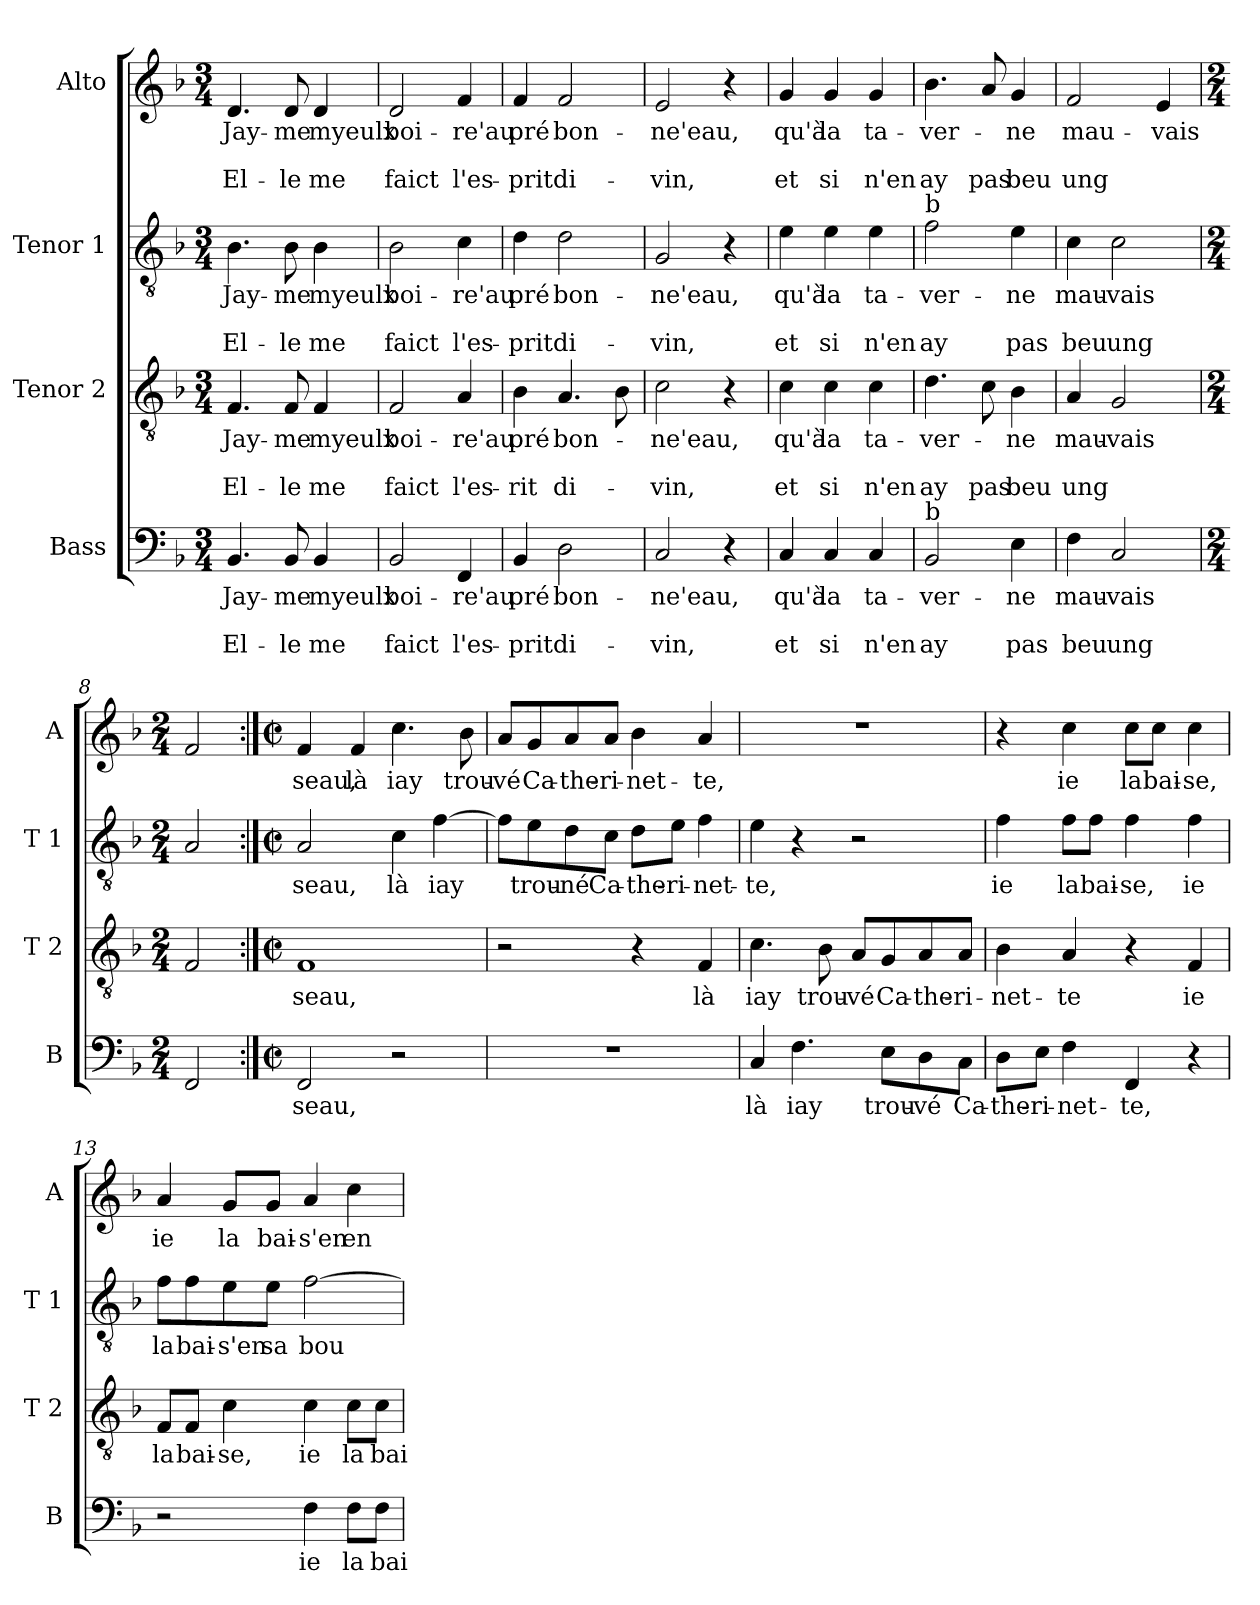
**kern	**text	**text	**text	**kern	**text	**text	**text	**kern	**text	**text	**text	**kern	**text	**text	**text
*part4	*part4	*part4	*part4	*part3	*part3	*part3	*part3	*part2	*part2	*part2	*part2	*part1	*part1	*part1	*part1
*staff4	*staff4	*staff4	*staff4	*staff3	*staff3	*staff3	*staff3	*staff2	*staff2	*staff2	*staff2	*staff1	*staff1	*staff1	*staff1
*I"Bass	*	*	*	*I"Tenor 2	*	*	*	*I"Tenor 1	*	*	*	*I"Alto	*	*	*
*I'B	*	*	*	*I'T 2	*	*	*	*I'T 1	*	*	*	*I'A	*	*	*
*clefF4	*	*	*	*clefGv2	*	*	*	*clefGv2	*	*	*	*clefG2	*	*	*
*k[b-]	*	*	*	*k[b-]	*	*	*	*k[b-]	*	*	*	*k[b-]	*	*	*
*F:	*	*	*	*F:	*	*	*	*F:	*	*	*	*F:	*	*	*
*M3/4	*	*	*	*M3/4	*	*	*	*M3/4	*	*	*	*M3/4	*	*	*
=1	=1	=1	=1	=1	=1	=1	=1	=1	=1	=1	=1	=1	=1	=1	=1
!	!LO:LY:b	!	!LO:LY:b	!	!LO:LY:b	!	!LO:LY:b	!	!LO:LY:b	!	!LO:LY:b	!	!LO:LY:b	!	!LO:LY:b
4.BB-/	Jay-	.	El-	4.F/	Jay-	.	El-	4.B-\	Jay-	.	El-	4.d/	Jay-	.	El-
!	!LO:LY:b	!	!LO:LY:b	!	!LO:LY:b	!	!LO:LY:b	!	!LO:LY:b	!	!LO:LY:b	!	!LO:LY:b	!	!LO:LY:b
8BB-/	-me	.	-le	8F/	-me	.	-le	8B-\	-me	.	-le	8d/	-me	.	-le
!	!LO:LY:b	!	!LO:LY:b	!	!LO:LY:b	!	!LO:LY:b	!	!LO:LY:b	!	!LO:LY:b	!	!LO:LY:b	!	!LO:LY:b
4BB-/	myeulx	.	me	4F/	myeulx	.	me	4B-\	myeulx	.	me	4d/	myeulx	.	me
=2	=2	=2	=2	=2	=2	=2	=2	=2	=2	=2	=2	=2	=2	=2	=2
!	!LO:LY:b	!	!LO:LY:b	!	!LO:LY:b	!	!LO:LY:b	!	!LO:LY:b	!	!LO:LY:b	!	!LO:LY:b	!	!LO:LY:b
2BB-/	boi-	.	faict	2F/	boi-	.	faict	2B-\	boi-	.	faict	2d/	boi-	.	faict
!	!LO:LY:b	!	!LO:LY:b	!	!LO:LY:b	!	!LO:LY:b	!	!LO:LY:b	!	!LO:LY:b	!	!LO:LY:b	!	!LO:LY:b
4FF/	-re'au	.	l'es-	4A/	-re'au	.	l'es-	4c\	-re'au	.	l'es-	4f/	-re'au	.	l'es-
=3	=3	=3	=3	=3	=3	=3	=3	=3	=3	=3	=3	=3	=3	=3	=3
!	!LO:LY:b	!	!LO:LY:b	!	!LO:LY:b	!	!LO:LY:b	!	!LO:LY:b	!	!LO:LY:b	!	!LO:LY:b	!	!LO:LY:b
4BB-/	pré	.	-prit	4B-\	pré	.	-rit	4d\	pré	.	-prit	4f/	pré	.	-prit
!	!LO:LY:b	!	!LO:LY:b	!	!LO:LY:b	!	!LO:LY:b	!	!LO:LY:b	!	!LO:LY:b	!	!LO:LY:b	!	!LO:LY:b
2D\	bon-	.	di-	4.A/	bon-	.	di-	2d\	bon-	.	di-	2f/	bon-	.	di-
.	.	.	.	8B-\	.	.	.	.	.	.	.	.	.	.	.
=4	=4	=4	=4	=4	=4	=4	=4	=4	=4	=4	=4	=4	=4	=4	=4
!	!LO:LY:b	!	!LO:LY:b	!	!LO:LY:b	!	!LO:LY:b	!	!LO:LY:b	!	!LO:LY:b	!	!LO:LY:b	!	!LO:LY:b
2C/	-ne'eau,	.	-vin,	2c\	-ne'eau,	.	-vin,	2G/	-ne'eau,	.	-vin,	2e/	-ne'eau,	.	-vin,
4r	.	.	.	4r	.	.	.	4r	.	.	.	4r	.	.	.
=5	=5	=5	=5	=5	=5	=5	=5	=5	=5	=5	=5	=5	=5	=5	=5
!	!LO:LY:b	!	!LO:LY:b	!	!LO:LY:b	!	!LO:LY:b	!	!LO:LY:b	!	!LO:LY:b	!	!LO:LY:b	!	!LO:LY:b
4C/	qu'à	.	et	4c\	qu'à	.	et	4e\	qu'à	.	et	4g/	qu'à	.	et
!	!LO:LY:b	!	!LO:LY:b	!	!LO:LY:b	!	!LO:LY:b	!	!LO:LY:b	!	!LO:LY:b	!	!LO:LY:b	!	!LO:LY:b
4C/	la	.	si	4c\	la	.	si	4e\	la	.	si	4g/	la	.	si
!	!LO:LY:b	!	!LO:LY:b	!	!LO:LY:b	!	!LO:LY:b	!	!LO:LY:b	!	!LO:LY:b	!	!LO:LY:b	!	!LO:LY:b
4C/	ta-	.	n'en	4c\	ta-	.	n'en	4e\	ta-	.	n'en	4g/	ta-	.	n'en
!!LO:LB:g=z
=6	=6	=6	=6	=6	=6	=6	=6	=6	=6	=6	=6	=6	=6	=6	=6
!	!	!	!	!	!	!	!	!LO:TX:a:t=b	!	!	!	!	!	!	!
!LO:TX:a:t=b	!	!	!	!	!	!	!	!	!	!	!	!	!	!	!
!	!LO:LY:b	!	!LO:LY:b	!	!LO:LY:b	!	!LO:LY:b	!	!LO:LY:b	!	!LO:LY:b	!	!LO:LY:b	!	!LO:LY:b
2BB-/	-ver-	.	ay	4.d\	-ver-	.	ay	2f\	-ver-	.	ay	4.b-\	-ver-	.	ay
!	!	!	!	!	!	!	!LO:LY:b	!	!	!	!	!	!	!	!LO:LY:b
.	.	.	.	8c\	.	.	pas	.	.	.	.	8a/	.	.	pas
!	!LO:LY:b	!	!LO:LY:b	!	!LO:LY:b	!	!LO:LY:b	!	!LO:LY:b	!	!LO:LY:b	!	!LO:LY:b	!	!LO:LY:b
4E\	-ne	.	pas	4B-\	-ne	.	beu	4e\	-ne	.	pas	4g/	-ne	.	beu
=7	=7	=7	=7	=7	=7	=7	=7	=7	=7	=7	=7	=7	=7	=7	=7
!	!LO:LY:b	!	!LO:LY:b	!	!LO:LY:b	!	!LO:LY:b	!	!LO:LY:b	!	!LO:LY:b	!	!LO:LY:b	!	!LO:LY:b
4F\	mau-	.	beu	4A/	mau-	.	ung	4c\	mau-	.	beu	2f/	mau-	.	ung
!	!LO:LY:b	!	!LO:LY:b	!	!LO:LY:b	!	!	!	!LO:LY:b	!	!LO:LY:b	!	!	!	!
2C/	-vais	.	ung	2G/	-vais	.	.	2c\	-vais	.	ung	.	.	.	.
!	!	!	!	!	!	!	!	!	!	!	!	!	!LO:LY:b	!	!
.	.	.	.	.	.	.	.	.	.	.	.	4e/	-vais	.	.
=8	=8	=8	=8	=8	=8	=8	=8	=8	=8	=8	=8	=8	=8	=8	=8
*M2/4	*	*	*	*M2/4	*	*	*	*M2/4	*	*	*	*M2/4	*	*	*
2FF/	.	.	.	2F/	.	.	.	2A/	.	.	.	2f/	.	.	.
=9:|!	=9:|!	=9:|!	=9:|!	=9:|!	=9:|!	=9:|!	=9:|!	=9:|!	=9:|!	=9:|!	=9:|!	=9:|!	=9:|!	=9:|!	=9:|!
*M2/2	*	*	*	*M2/2	*	*	*	*M2/2	*	*	*	*M2/2	*	*	*
*met(c|)	*	*	*	*met(c|)	*	*	*	*met(c|)	*	*	*	*met(c|)	*	*	*
!	!LO:LY:b	!	!	!	!LO:LY:b	!	!	!	!LO:LY:b	!	!	!	!LO:LY:b	!	!
2FF/	seau,	.	.	1F	seau,	.	.	2A/	seau,	.	.	4f/	seau,	.	.
!	!	!	!	!	!	!	!	!	!	!	!	!	!LO:LY:b	!	!
.	.	.	.	.	.	.	.	.	.	.	.	4f/	là	.	.
!	!	!	!	!	!	!	!	!	!LO:LY:b	!	!	!	!LO:LY:b	!	!
2r	.	.	.	.	.	.	.	4c\	là	.	.	4.cc\	iay	.	.
!	!	!	!	!	!	!	!	!	!LO:LY:b	!	!	!	!	!	!
.	.	.	.	.	.	.	.	[4f\	iay	.	.	.	.	.	.
!	!	!	!	!	!	!	!	!	!	!	!	!	!LO:LY:b	!	!
.	.	.	.	.	.	.	.	.	.	.	.	8b-\	trou-	.	.
=10	=10	=10	=10	=10	=10	=10	=10	=10	=10	=10	=10	=10	=10	=10	=10
!	!	!	!	!	!	!	!	!	!	!	!	!	!LO:LY:b	!	!
1r	.	.	.	2r	.	.	.	8f\L]	.	.	.	8a/L	-vé	.	.
!	!	!	!	!	!	!	!	!	!LO:LY:b	!	!	!	!LO:LY:b	!	!
.	.	.	.	.	.	.	.	8e\	trou-	.	.	8g/	Ca-	.	.
!	!	!	!	!	!	!	!	!	!LO:LY:b	!	!	!	!LO:LY:b	!	!
.	.	.	.	.	.	.	.	8d\	-né	.	.	8a/	-the-	.	.
!	!	!	!	!	!	!	!	!	!LO:LY:b	!	!	!	!LO:LY:b	!	!
.	.	.	.	.	.	.	.	8c\J	Ca-	.	.	8a/J	-ri-	.	.
!	!	!	!	!	!	!	!	!	!LO:LY:b	!	!	!	!LO:LY:b	!	!
.	.	.	.	4r	.	.	.	8d\L	-the-	.	.	4b-\	-net-	.	.
!	!	!	!	!	!	!	!	!	!LO:LY:b	!	!	!	!	!	!
.	.	.	.	.	.	.	.	8e\J	-ri-	.	.	.	.	.	.
!	!	!	!	!	!LO:LY:b	!	!	!	!LO:LY:b	!	!	!	!LO:LY:b	!	!
.	.	.	.	4F/	là	.	.	4f\	-net-	.	.	4a/	-te,	.	.
!!LO:PB:g=z
=11	=11	=11	=11	=11	=11	=11	=11	=11	=11	=11	=11	=11	=11	=11	=11
!	!LO:LY:b	!	!	!	!LO:LY:b	!	!	!	!LO:LY:b	!	!	!	!	!	!
4C/	là	.	.	4.c\	iay	.	.	4e\	-te,	.	.	1r	.	.	.
!	!LO:LY:b	!	!	!	!	!	!	!	!	!	!	!	!	!	!
4.F\	iay	.	.	.	.	.	.	4r	.	.	.	.	.	.	.
!	!	!	!	!	!LO:LY:b	!	!	!	!	!	!	!	!	!	!
.	.	.	.	8B-\	trou-	.	.	.	.	.	.	.	.	.	.
!	!	!	!	!	!LO:LY:b	!	!	!	!	!	!	!	!	!	!
.	.	.	.	8A/L	-vé	.	.	2r	.	.	.	.	.	.	.
!	!LO:LY:b	!	!	!	!LO:LY:b	!	!	!	!	!	!	!	!	!	!
8E\L	trou-	.	.	8G/	Ca-	.	.	.	.	.	.	.	.	.	.
!	!LO:LY:b	!	!	!	!LO:LY:b	!	!	!	!	!	!	!	!	!	!
8D\	-vé	.	.	8A/	-the-	.	.	.	.	.	.	.	.	.	.
!	!LO:LY:b	!	!	!	!LO:LY:b	!	!	!	!	!	!	!	!	!	!
8C\J	Ca-	.	.	8A/J	-ri-	.	.	.	.	.	.	.	.	.	.
=12	=12	=12	=12	=12	=12	=12	=12	=12	=12	=12	=12	=12	=12	=12	=12
!	!LO:LY:b	!	!	!	!LO:LY:b	!	!	!	!LO:LY:b	!	!	!	!	!	!
8D\L	-the-	.	.	4B-\	-net-	.	.	4f\	ie	.	.	4r	.	.	.
!	!LO:LY:b	!	!	!	!	!	!	!	!	!	!	!	!	!	!
8E\J	-ri-	.	.	.	.	.	.	.	.	.	.	.	.	.	.
!	!LO:LY:b	!	!	!	!LO:LY:b	!	!	!	!LO:LY:b	!	!	!	!LO:LY:b	!	!
4F\	-net-	.	.	4A/	-te	.	.	8f\L	la	.	.	4cc\	ie	.	.
!	!	!	!	!	!	!	!	!	!LO:LY:b	!	!	!	!	!	!
.	.	.	.	.	.	.	.	8f\J	bai-	.	.	.	.	.	.
!	!LO:LY:b	!	!	!	!	!	!	!	!LO:LY:b	!	!	!	!LO:LY:b	!	!
4FF/	-te,	.	.	4r	.	.	.	4f\	-se,	.	.	8cc\L	la	.	.
!	!	!	!	!	!	!	!	!	!	!	!	!	!LO:LY:b	!	!
.	.	.	.	.	.	.	.	.	.	.	.	8cc\J	bai-	.	.
!	!	!	!	!	!LO:LY:b	!	!	!	!LO:LY:b	!	!	!	!LO:LY:b	!	!
4r	.	.	.	4F/	ie	.	.	4f\	ie	.	.	4cc\	-se,	.	.
=13	=13	=13	=13	=13	=13	=13	=13	=13	=13	=13	=13	=13	=13	=13	=13
!	!	!	!	!	!LO:LY:b	!	!	!	!LO:LY:b	!	!	!	!LO:LY:b	!	!
2r	.	.	.	8F/L	la	.	.	8f\L	la	.	.	4a/	ie	.	.
!	!	!	!	!	!LO:LY:b	!	!	!	!LO:LY:b	!	!	!	!	!	!
.	.	.	.	8F/J	bai-	.	.	8f\	bai-	.	.	.	.	.	.
!	!	!	!	!	!LO:LY:b	!	!	!	!LO:LY:b	!	!	!	!LO:LY:b	!	!
.	.	.	.	4c\	-se,	.	.	8e\	-s'en	.	.	8g/L	la	.	.
!	!	!	!	!	!	!	!	!	!LO:LY:b	!	!	!	!LO:LY:b	!	!
.	.	.	.	.	.	.	.	8e\J	sa	.	.	8g/J	bai-	.	.
!	!LO:LY:b	!	!	!	!LO:LY:b	!	!	!	!LO:LY:b	!	!	!	!LO:LY:b	!	!
4F\	ie	.	.	4c\	ie	.	.	[2f\	bou-	.	.	4a/	-s'en	.	.
!	!LO:LY:b	!	!	!	!LO:LY:b	!	!	!	!	!	!	!	!LO:LY:b	!	!
8F\L	la	.	.	8c\L	la	.	.	.	.	.	.	4cc\	en	.	.
!	!LO:LY:b	!	!	!	!LO:LY:b	!	!	!	!	!	!	!	!	!	!
8F\J	bai-	.	.	8c\J	bai-	.	.	.	.	.	.	.	.	.	.
=	=	=	=	=	=	=	=	=	=	=	=	=	=	=	=
*-	*-	*-	*-	*-	*-	*-	*-	*-	*-	*-	*-	*-	*-	*-	*-
